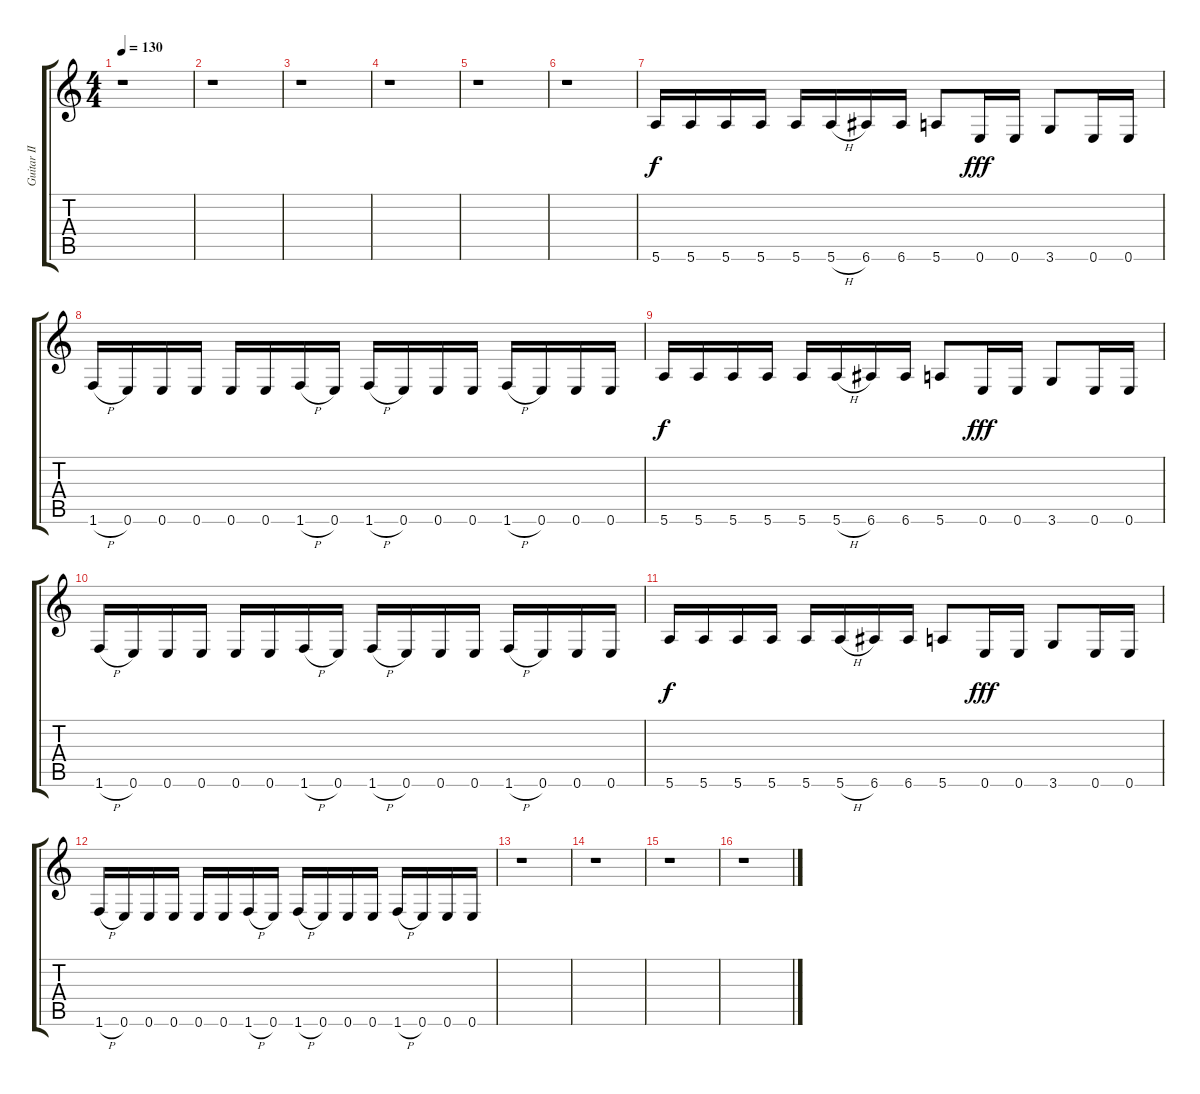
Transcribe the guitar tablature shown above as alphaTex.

\track ("Guitar II" "Guitar II") {instrument distortionguitar}
\staff {score tabs}
\tuning (E4 B3 G3 D3 A2 E2) {hide}
\ts (4 4)
\tempo 130
\clef g2
\ks c
r.1{dy f instrument distortionguitar} |
r.1 |
r.1 |
r.1 |
r.1 |
r.1 |
5.6.16 5.6.16 5.6.16 5.6.16 5.6.16 5.6{h}.16 6.6.16 6.6.16 5.6.8 0.6.16{dy fff} 0.6.16 3.6.8 0.6.16 0.6.16 |
1.6{h}.16 0.6.16 0.6.16 0.6.16 0.6.16 0.6.16 1.6{h}.16 0.6.16 1.6{h}.16 0.6.16 0.6.16 0.6.16 1.6{h}.16 0.6.16 0.6.16 0.6.16 |
5.6.16{dy f} 5.6.16 5.6.16 5.6.16 5.6.16 5.6{h}.16 6.6.16 6.6.16 5.6.8 0.6.16{dy fff} 0.6.16 3.6.8 0.6.16 0.6.16 |
1.6{h}.16 0.6.16 0.6.16 0.6.16 0.6.16 0.6.16 1.6{h}.16 0.6.16 1.6{h}.16 0.6.16 0.6.16 0.6.16 1.6{h}.16 0.6.16 0.6.16 0.6.16 |
5.6.16{dy f} 5.6.16 5.6.16 5.6.16 5.6.16 5.6{h}.16 6.6.16 6.6.16 5.6.8 0.6.16{dy fff} 0.6.16 3.6.8 0.6.16 0.6.16 |
1.6{h}.16 0.6.16 0.6.16 0.6.16 0.6.16 0.6.16 1.6{h}.16 0.6.16 1.6{h}.16 0.6.16 0.6.16 0.6.16 1.6{h}.16 0.6.16 0.6.16 0.6.16 |
r.1 |
r.1 |
r.1 |
r.1
